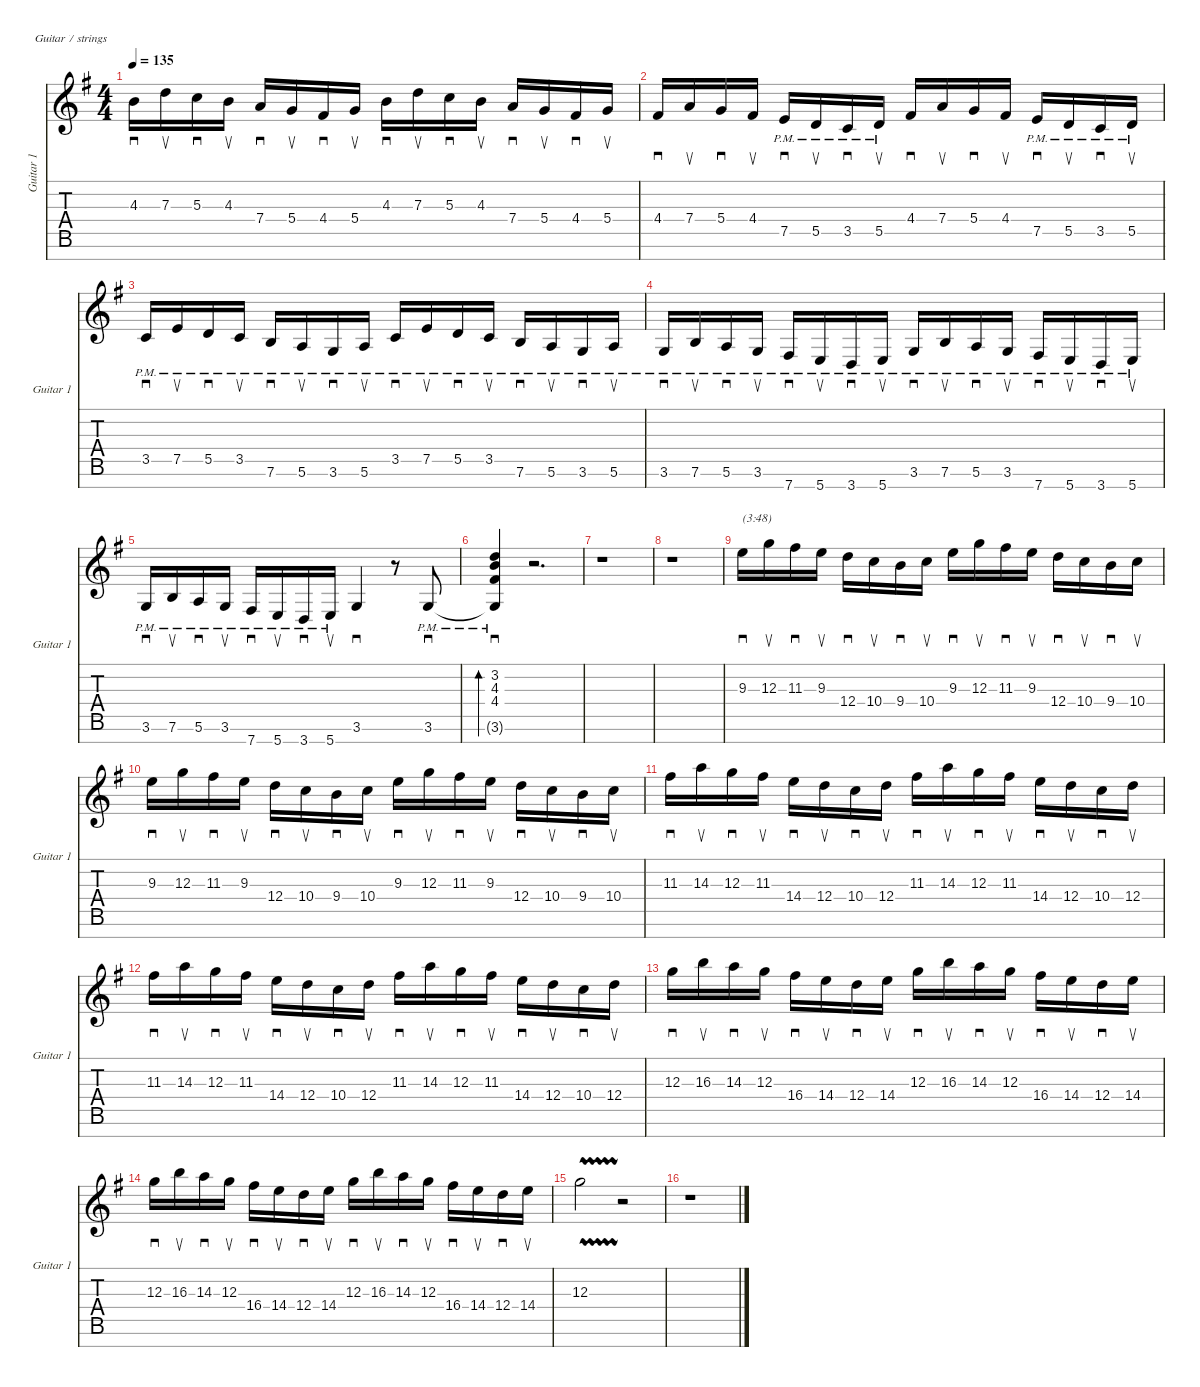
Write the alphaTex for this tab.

\defaultSystemsLayout 4
\hideDynamics
\bracketExtendMode nobrackets
\singleTrackTrackNamePolicy allsystems
\multiTrackTrackNamePolicy allsystems
\firstSystemTrackNameMode fullname
\otherSystemsTrackNameMode fullname
\otherSystemsTrackNameOrientation horizontal
\track ("Guitar 1" "od.guit.") {defaultSystemsLayout 2 instrument overdrivenguitar}
\staff {score tabs}
\tuning (E4 B3 G3 D3 A2 E2 B1)
\ts (4 4)
\tempo 135
\clef g2
\scale
1.02589
\ks g
4.3{acc forcenatural}.16{sd dy mf beam Down} 7.3{acc forcenatural}.16{su beam Down} 5.3{acc forcenatural}.16{sd beam Down} 4.3{acc forcenatural}.16{su beam Down} 7.4{acc forcenatural}.16{sd beam Up} 5.4{acc forcenatural}.16{su beam Up} 4.4{acc #}.16{sd beam Up} 5.4{acc forcenatural}.16{su beam Up} 4.3{acc forcenatural}.16{sd beam Down} 7.3{acc forcenatural}.16{su beam Down} 5.3{acc forcenatural}.16{sd beam Down} 4.3{acc forcenatural}.16{su beam Down} 7.4{acc forcenatural}.16{sd beam Up} 5.4{acc forcenatural}.16{su beam Up} 4.4{acc #}.16{sd beam Up} 5.4{acc forcenatural}.16{su beam Up} |
\scale
0.974107 4.4{acc #}.16{sd beam Up} 7.4{acc forcenatural}.16{su beam Up} 5.4{acc forcenatural}.16{sd beam Up} 4.4{acc #}.16{su beam Up} 7.5{pm acc forcenatural}.16{sd beam Up} 5.5{pm acc forcenatural}.16{su beam Up} 3.5{pm acc forcenatural}.16{sd beam Up} 5.5{pm acc forcenatural}.16{su beam Up} 4.4{acc #}.16{sd beam Up} 7.4{acc forcenatural}.16{su beam Up} 5.4{acc forcenatural}.16{sd beam Up} 4.4{acc #}.16{su beam Up} 7.5{pm acc forcenatural}.16{sd beam Up} 5.5{pm acc forcenatural}.16{su beam Up} 3.5{pm acc forcenatural}.16{sd beam Up} 5.5{pm acc forcenatural}.16{su beam Up} |
\scale
1.02589 3.5{pm acc forcenatural}.16{sd beam Up} 7.5{pm acc forcenatural}.16{su beam Up} 5.5{pm acc forcenatural}.16{sd beam Up} 3.5{pm acc forcenatural}.16{su beam Up} 7.6{pm acc forcenatural}.16{sd beam Up} 5.6{pm acc forcenatural}.16{su beam Up} 3.6{pm acc forcenatural}.16{sd beam Up} 5.6{pm acc forcenatural}.16{su beam Up} 3.5{pm acc forcenatural}.16{sd beam Up} 7.5{pm acc forcenatural}.16{su beam Up} 5.5{pm acc forcenatural}.16{sd beam Up} 3.5{pm acc forcenatural}.16{su beam Up} 7.6{pm acc forcenatural}.16{sd beam Up} 5.6{pm acc forcenatural}.16{su beam Up} 3.6{pm acc forcenatural}.16{sd beam Up} 5.6{pm acc forcenatural}.16{su beam Up} |
\scale
0.974107 3.6{pm acc forcenatural}.16{sd beam Up} 7.6{pm acc forcenatural}.16{su beam Up} 5.6{pm acc forcenatural}.16{sd beam Up} 3.6{pm acc forcenatural}.16{su beam Up} 7.7{pm acc #}.16{sd beam Up} 5.7{pm acc forcenatural}.16{su beam Up} 3.7{pm acc forcenatural}.16{sd beam Up} 5.7{pm acc forcenatural}.16{su beam Up} 3.6{pm acc forcenatural}.16{sd beam Up} 7.6{pm acc forcenatural}.16{su beam Up} 5.6{pm acc forcenatural}.16{sd beam Up} 3.6{pm acc forcenatural}.16{su beam Up} 7.7{pm acc #}.16{sd beam Up} 5.7{pm acc forcenatural}.16{su beam Up} 3.7{pm acc forcenatural}.16{sd beam Up} 5.7{pm acc forcenatural}.16{su beam Up} |
\scale
1.02589 3.6{pm acc forcenatural}.16{sd beam Up} 7.6{pm acc forcenatural}.16{su beam Up} 5.6{pm acc forcenatural}.16{sd beam Up} 3.6{pm acc forcenatural}.16{su beam Up} 7.7{pm acc #}.16{sd beam Up} 5.7{pm acc forcenatural}.16{su beam Up} 3.7{pm acc forcenatural}.16{sd beam Up} 5.7{pm acc forcenatural}.16{su beam Up} 3.6{acc forcenatural}.4{sd beam Up} r.8{beam Up} 3.6{pm acc forcenatural}.8{sd beam Up} |
\scale
0.974107 (3.6{pm t acc forcenatural} 4.4{acc #} 4.3{acc forcenatural} 3.2{acc forcenatural}).4{sd bd 62 beam Up} r.2{d beam Up} |
\scale
1.02589 r.1{beam Down} |
\scale
0.974107 r.1{beam Down} |
\scale
1.02589 9.3{acc forcenatural}.16{sd txt "(3:48)" beam Down} 12.3{acc forcenatural}.16{su beam Down} 11.3{acc #}.16{sd beam Down} 9.3{acc forcenatural}.16{su beam Down} 12.4{acc forcenatural}.16{sd beam Down} 10.4{acc forcenatural}.16{su beam Down} 9.4{acc forcenatural}.16{sd beam Down} 10.4{acc forcenatural}.16{su beam Down} 9.3{acc forcenatural}.16{sd beam Down} 12.3{acc forcenatural}.16{su beam Down} 11.3{acc #}.16{sd beam Down} 9.3{acc forcenatural}.16{su beam Down} 12.4{acc forcenatural}.16{sd beam Down} 10.4{acc forcenatural}.16{su beam Down} 9.4{acc forcenatural}.16{sd beam Down} 10.4{acc forcenatural}.16{su beam Down} |
\scale
0.974107 9.3{acc forcenatural}.16{sd beam Down} 12.3{acc forcenatural}.16{su beam Down} 11.3{acc #}.16{sd beam Down} 9.3{acc forcenatural}.16{su beam Down} 12.4{acc forcenatural}.16{sd beam Down} 10.4{acc forcenatural}.16{su beam Down} 9.4{acc forcenatural}.16{sd beam Down} 10.4{acc forcenatural}.16{su beam Down} 9.3{acc forcenatural}.16{sd beam Down} 12.3{acc forcenatural}.16{su beam Down} 11.3{acc #}.16{sd beam Down} 9.3{acc forcenatural}.16{su beam Down} 12.4{acc forcenatural}.16{sd beam Down} 10.4{acc forcenatural}.16{su beam Down} 9.4{acc forcenatural}.16{sd beam Down} 10.4{acc forcenatural}.16{su beam Down} |
\scale
1.03916 11.3{acc #}.16{sd beam Down} 14.3{acc forcenatural}.16{su beam Down} 12.3{acc forcenatural}.16{sd beam Down} 11.3{acc #}.16{su beam Down} 14.4{acc forcenatural}.16{sd beam Down} 12.4{acc forcenatural}.16{su beam Down} 10.4{acc forcenatural}.16{sd beam Down} 12.4{acc forcenatural}.16{su beam Down} 11.3{acc #}.16{sd beam Down} 14.3{acc forcenatural}.16{su beam Down} 12.3{acc forcenatural}.16{sd beam Down} 11.3{acc #}.16{su beam Down} 14.4{acc forcenatural}.16{sd beam Down} 12.4{acc forcenatural}.16{su beam Down} 10.4{acc forcenatural}.16{sd beam Down} 12.4{acc forcenatural}.16{su beam Down} |
\scale
0.960836 11.3{acc #}.16{sd beam Down} 14.3{acc forcenatural}.16{su beam Down} 12.3{acc forcenatural}.16{sd beam Down} 11.3{acc #}.16{su beam Down} 14.4{acc forcenatural}.16{sd beam Down} 12.4{acc forcenatural}.16{su beam Down} 10.4{acc forcenatural}.16{sd beam Down} 12.4{acc forcenatural}.16{su beam Down} 11.3{acc #}.16{sd beam Down} 14.3{acc forcenatural}.16{su beam Down} 12.3{acc forcenatural}.16{sd beam Down} 11.3{acc #}.16{su beam Down} 14.4{acc forcenatural}.16{sd beam Down} 12.4{acc forcenatural}.16{su beam Down} 10.4{acc forcenatural}.16{sd beam Down} 12.4{acc forcenatural}.16{su beam Down} |
\scale
1.03916 12.3{acc forcenatural}.16{sd beam Down} 16.3{acc forcenatural}.16{su beam Down} 14.3{acc forcenatural}.16{sd beam Down} 12.3{acc forcenatural}.16{su beam Down} 16.4{acc #}.16{sd beam Down} 14.4{acc forcenatural}.16{su beam Down} 12.4{acc forcenatural}.16{sd beam Down} 14.4{acc forcenatural}.16{su beam Down} 12.3{acc forcenatural}.16{sd beam Down} 16.3{acc forcenatural}.16{su beam Down} 14.3{acc forcenatural}.16{sd beam Down} 12.3{acc forcenatural}.16{su beam Down} 16.4{acc #}.16{sd beam Down} 14.4{acc forcenatural}.16{su beam Down} 12.4{acc forcenatural}.16{sd beam Down} 14.4{acc forcenatural}.16{su beam Down} |
\scale
0.960836 12.3{acc forcenatural}.16{sd beam Down} 16.3{acc forcenatural}.16{su beam Down} 14.3{acc forcenatural}.16{sd beam Down} 12.3{acc forcenatural}.16{su beam Down} 16.4{acc #}.16{sd beam Down} 14.4{acc forcenatural}.16{su beam Down} 12.4{acc forcenatural}.16{sd beam Down} 14.4{acc forcenatural}.16{su beam Down} 12.3{acc forcenatural}.16{sd beam Down} 16.3{acc forcenatural}.16{su beam Down} 14.3{acc forcenatural}.16{sd beam Down} 12.3{acc forcenatural}.16{su beam Down} 16.4{acc #}.16{sd beam Down} 14.4{acc forcenatural}.16{su beam Down} 12.4{acc forcenatural}.16{sd beam Down} 14.4{acc forcenatural}.16{su beam Down} |
\scale
1.03916 12.3{vw acc forcenatural}.2{beam Down} r.2{beam Down} |
\scale
0.960836 r.1{beam Down}
